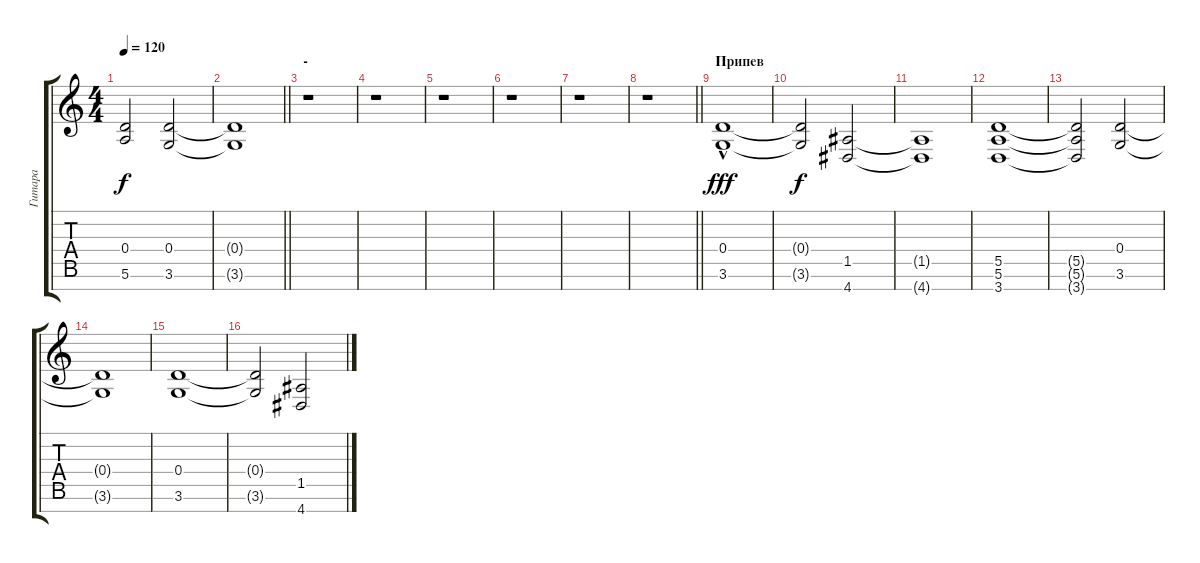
\track ("Гитара" "Гитара") {instrument distortionguitar}
\staff {score tabs}
\tuning (E4 B3 G3 D3 A2 E2 B1) {hide}
\ts (4 4)
\tempo 120
\clef g2
\ks c
(0.4{t} 5.6{t}).2{dy f} (0.4 3.6).2 |
\barLineRight lightlight
(0.4{t} 3.6{t}).1 |
\section ("" "-")
r.1 |
r.1 |
r.1 |
r.1 |
r.1 |
\barLineRight lightlight
r.1 |
\section ("" "Припев")
(0.4{hac} 3.6{hac}).1{dy fff} |
(0.4{t} 3.6{t}).2{dy f} (1.5 4.7).2 |
(1.5{t} 4.7{t}).1 |
(5.5 5.6 3.7).1 |
(5.5{t} 5.6{t} 3.7{t}).2 (0.4 3.6).2 |
(0.4{t} 3.6{t}).1 |
(0.4 3.6).1 |
(0.4{t} 3.6{t}).2 (1.5 4.7).2
